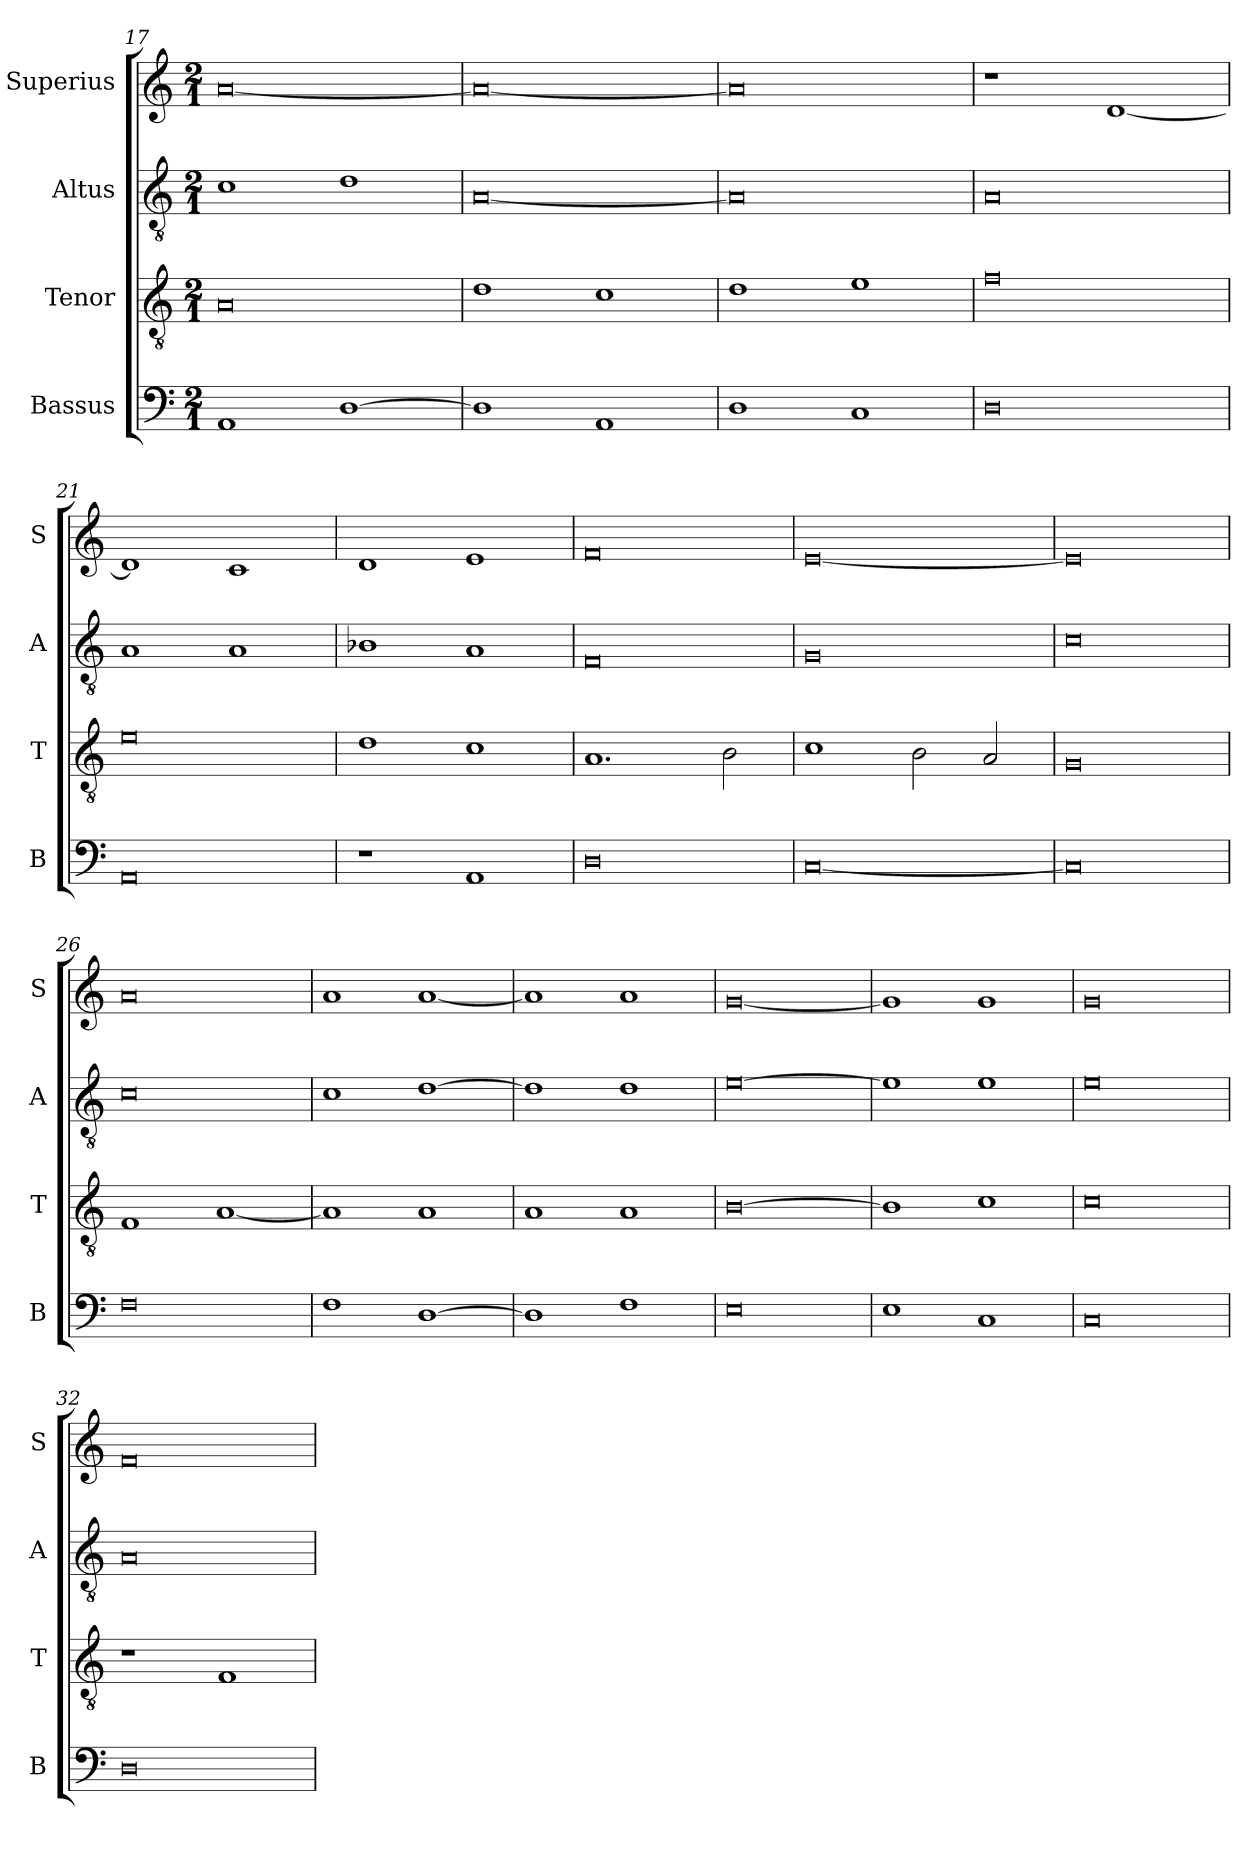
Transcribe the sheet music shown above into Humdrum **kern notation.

**kern	**kern	**kern	**kern
*part4	*part3	*part2	*part1
*staff4	*staff3	*staff2	*staff1
*I"Bassus	*I"Tenor	*I"Altus	*I"Superius
*I'B	*I'T	*I'A	*I'S
*clefF4	*clefGv2	*clefGv2	*clefG2
*k[]	*k[]	*k[]	*k[]
*M2/1	*M2/1	*M2/1	*M2/1
=17	=17	=17	=17
1AA	0A	1c	[0a
[1D	.	1d	.
=18	=18	=18	=18
1D]	1d	[0A	0a_
1AA	1c	.	.
=19	=19	=19	=19
1D	1d	0A]	0a]
1C	1e	.	.
=20	=20	=20	=20
0D	0f	0A	1r
.	.	.	[1d
=21	=21	=21	=21
0AA	0e	1A	1d]
.	.	1A	1c
=22	=22	=22	=22
1r	1d	1B-X	1d
1AA	1c	1A	1e
=23	=23	=23	=23
0D	1.A	0F	0f
.	2B\	.	.
=24	=24	=24	=24
[0C	1c	0G	[0e
.	2B\	.	.
.	2A/	.	.
=25	=25	=25	=25
0C]	0G	0c	0e]
=26	=26	=26	=26
0F	1F	0c	0a
.	[1A	.	.
=27	=27	=27	=27
1F	1A]	1c	1a
[1D	1A	[1d	[1a
=28	=28	=28	=28
1D]	1A	1d]	1a]
1F	1A	1d	1a
=29	=29	=29	=29
0E	[0B	[0e	[0g
=30	=30	=30	=30
1E	1B]	1e]	1g]
1C	1c	1e	1g
=31	=31	=31	=31
0C	0c	0e	0g
=32	=32	=32	=32
0D	1r	0A	0f
.	1F	.	.
=	=	=	=
*-	*-	*-	*-
